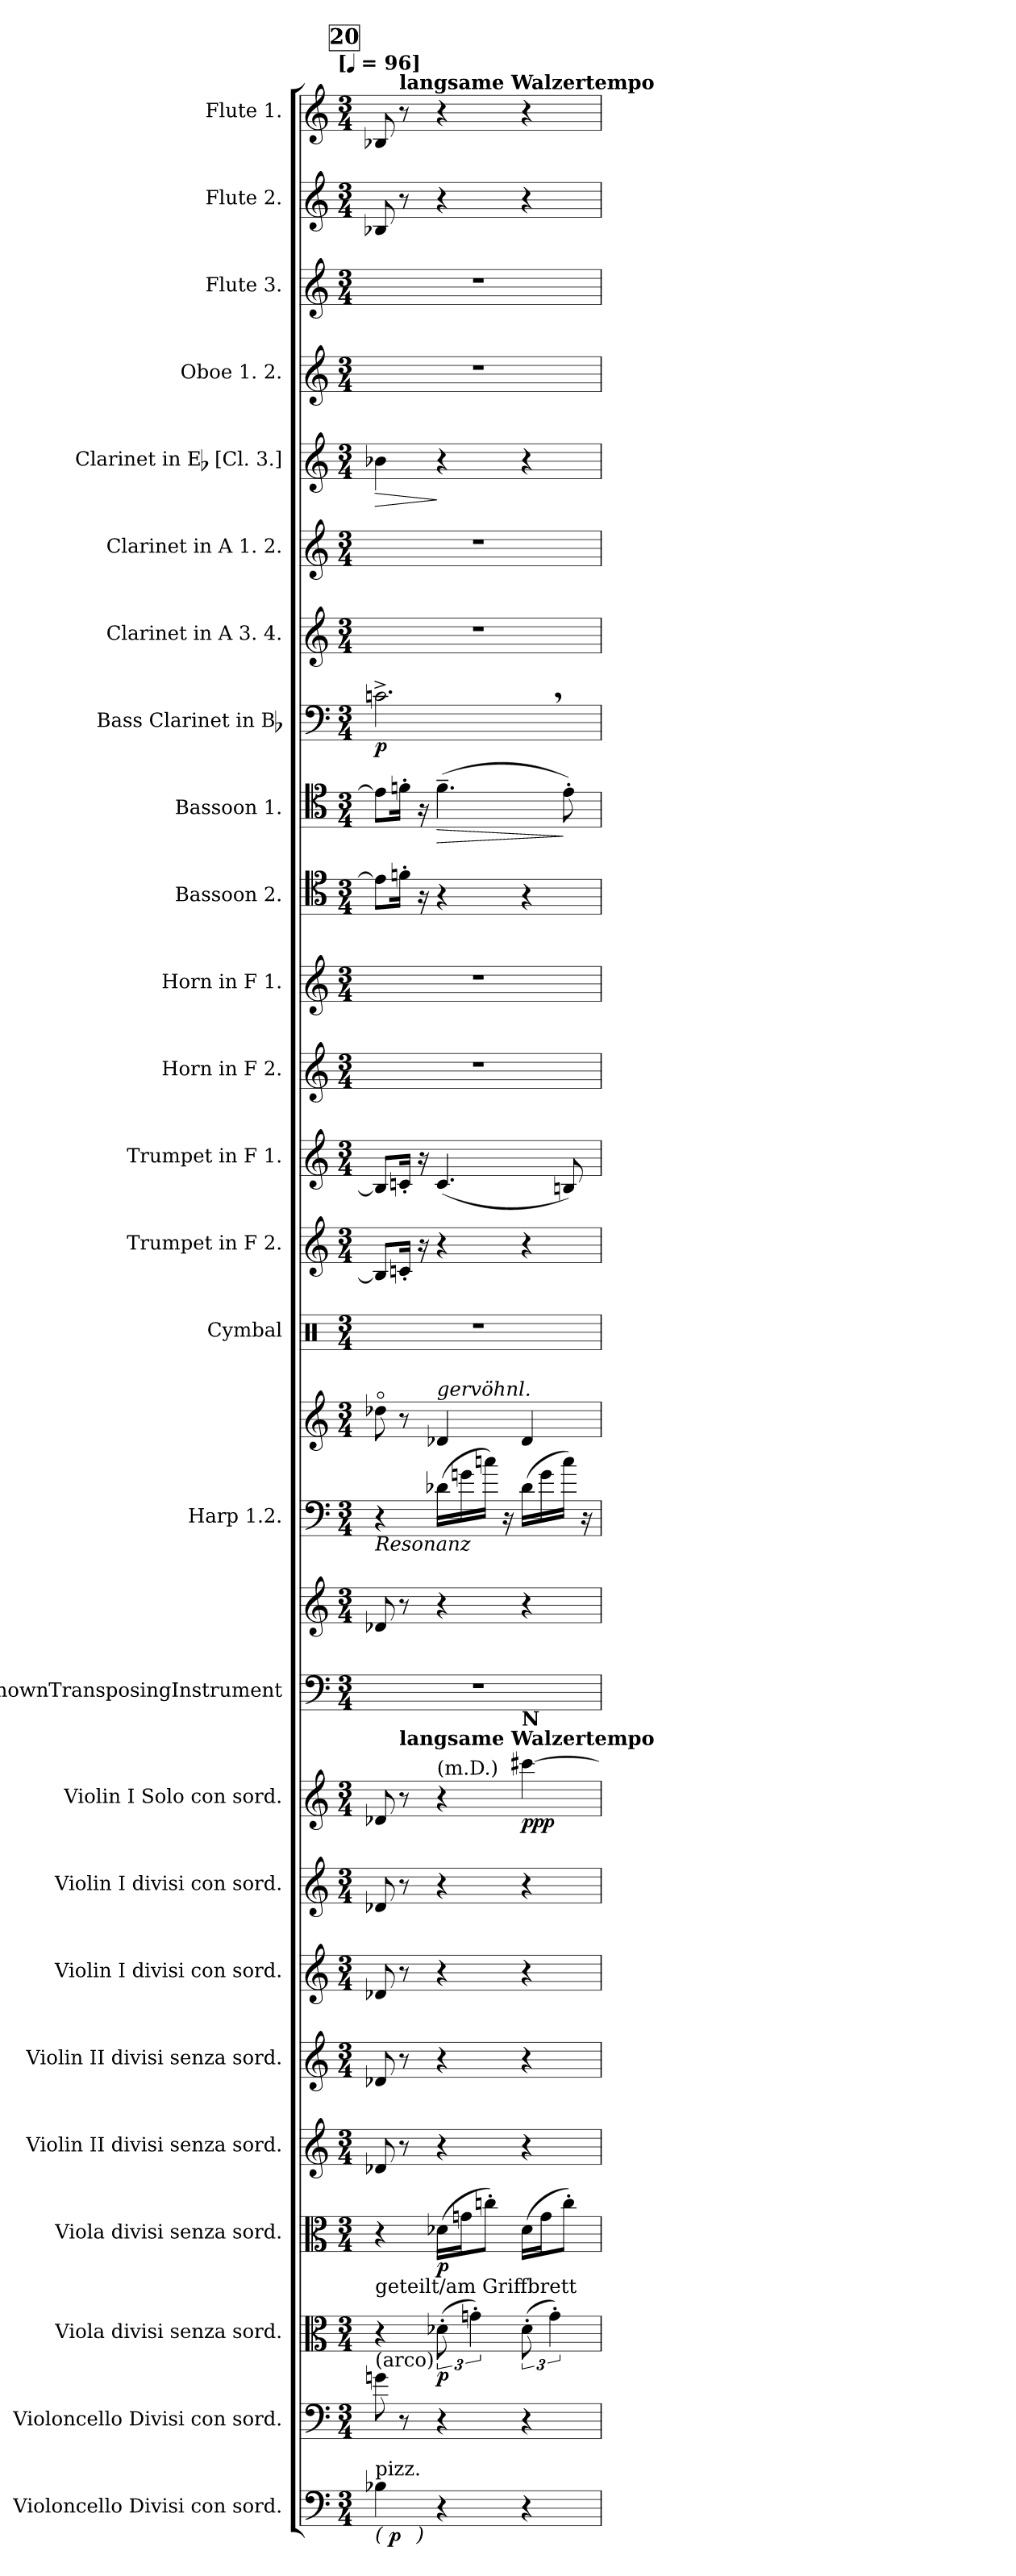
**kern	**dynam	**kern	**kern	**dynam	**kern	**dynam	**kern	**kern	**kern	**kern	**kern	**dynam	**kern	**kern	**kern	**kern	**kern	**kern	**kern	**kern	**kern	**kern	**kern	**dynam	**kern	**dynam	**kern	**kern	**kern	**dynam	**kern	**kern	**kern	**kern
*part26	*part26	*part25	*part24	*part24	*part23	*part23	*part22	*part21	*part20	*part19	*part18	*part18	*part17	*part17	*part16	*part16	*part15	*part14	*part13	*part12	*part11	*part10	*part9	*part9	*part8	*part8	*part7	*part6	*part5	*part5	*part4	*part3	*part2	*part1
*staff28	*staff28	*staff27	*staff26	*staff26	*staff25	*staff25	*staff24	*staff23	*staff22	*staff21	*staff20	*staff20	*staff19	*staff18	*staff17	*staff16	*staff15	*staff14	*staff13	*staff12	*staff11	*staff10	*staff9	*staff9	*staff8	*staff8	*staff7	*staff6	*staff5	*staff5	*staff4	*staff3	*staff2	*staff1
*I"Violoncello Divisi con sord.	*	*I"Violoncello Divisi con sord.	*I"Viola divisi senza sord.	*	*I"Viola divisi senza sord.	*	*I"Violin II divisi senza sord.	*I"Violin II divisi senza sord.	*I"Violin I divisi con sord.	*I"Violin I divisi con sord.	*I"Violin I Solo con sord.	*	*I"UnknownTransposingInstrument	*	*I"Harp 1.2.	*	*I"Cymbal	*I"Trumpet in F 2.	*I"Trumpet in F 1.	*I"Horn in F 2.	*I"Horn in F 1.	*I"Bassoon 2.	*I"Bassoon 1.	*	*I"Bass Clarinet in Bb	*	*I"Clarinet in A 3. 4.	*I"Clarinet in A 1. 2.	*I"Clarinet in Eb [Cl. 3.]	*	*I"Oboe 1. 2.	*I"Flute 3.	*I"Flute 2.	*I"Flute 1.
*I'Vc.	*	*I'Vc.	*I'Vla.	*	*I'Vla.	*	*I'Vln. II	*I'Vln. II	*I'Vln. I	*I'Vln. I	*I'Vln. I Solo	*	*I'Cel.	*	*I'Hp.	*	*I'Cym.	*	*	*	*	*I'Bsn. 2.	*I'Bsn. 1.	*	*I'B Cl.	*	*I'Cl. 3.4.	*I'Cl. 1.2.	*	*	*I'Ob. 1.2.	*I'Fl. 3.	*I'Fl. 2.	*I'Fl. 1.
*clefF4	*	*clefF4	*clefC3	*	*clefC3	*	*clefG2	*clefG2	*clefG2	*clefG2	*clefG2	*	*clefF4	*clefG2	*clefF4	*clefG2	*clefX	*clefG2	*clefG2	*clefG2	*clefG2	*clefC4	*clefC4	*	*clefF4	*	*clefG2	*clefG2	*clefG2	*	*clefG2	*clefG2	*clefG2	*clefG2
*	*	*	*	*	*	*	*	*	*	*	*	*	*	*	*	*	*	*ITrd-3c-5	*ITrd-3c-5	*ITrd4c7	*ITrd4c7	*	*	*	*ITrd1c2	*	*ITrd2c3	*ITrd2c3	*ITrd-2c-3	*	*	*	*	*
*k[]	*	*k[]	*k[]	*	*k[]	*	*k[]	*k[]	*k[]	*k[]	*k[]	*	*k[]	*k[]	*k[]	*k[]	*k[]	*	*	*k[b-]	*	*k[]	*k[]	*	*	*	*	*	*k[b-e-a-]	*	*k[]	*k[]	*k[]	*k[]
!!LO:TX:omd:t=[[quarter] = 96]
*M3/4	*	*M3/4	*M3/4	*	*M3/4	*	*M3/4	*M3/4	*M3/4	*M3/4	*M3/4	*	*M3/4	*M3/4	*M3/4	*M3/4	*M3/4	*M3/4	*M3/4	*M3/4	*M3/4	*M3/4	*M3/4	*	*M3/4	*	*M3/4	*M3/4	*M3/4	*	*M3/4	*M3/4	*M3/4	*M3/4
*MM96	*	*MM96	*MM96	*	*MM96	*	*MM96	*MM96	*MM96	*MM96	*MM96	*	*MM96	*MM96	*MM96	*MM96	*MM96	*MM96	*MM96	*MM96	*MM96	*MM96	*MM96	*	*MM96	*	*MM96	*MM96	*MM96	*	*MM96	*MM96	*MM96	*MM96
!!LO:REH:place=s1:t=20
=5	=5	=5	=5	=5	=5	=5	=5	=5	=5	=5	=5	=5	=5	=5	=5	=5	=5	=5	=5	=5	=5	=5	=5	=5	=5	=5	=5	=5	=5	=5	=5	=5	=5	=5
!	!	!	!	!	!	!	!	!	!	!	!	!	!	!	!LO:TX:b:i:t=Resonanz	!	!	!	!	!	!	!	!	!	!	!	!	!	!	!	!	!	!	!
!	!	!	!LO:TX:a:t=geteilt/am Griffbrett	!	!	!	!	!	!	!	!	!	!	!	!	!	!	!	!	!	!	!	!	!	!	!	!	!	!	!	!	!	!	!
!	!	!LO:TX:a:t=(arco)	!	!	!	!	!	!	!	!	!	!	!	!	!	!	!	!	!	!	!	!	!	!	!	!	!	!	!	!	!	!	!	!
!LO:TX:a:t=pizz.	!	!	!	!	!	!	!	!	!	!	!	!	!	!	!	!	!	!	!	!	!	!	!	!	!	!	!	!	!	!	!	!	!	!
!	!LO:DY:t=( %s )	!	!	!	!	!	!	!	!	!	!	!	!	!	!	!	!	!	!	!	!	!	!	!	!	!	!	!	!	!LO:HP:b	!	!	!	!
4B-X	p	8gn	4r	.	4r	.	8d-X	8d-X	8d-X	8d-X	8d-X	.	4%3r	8d-X	4r	8dd-Xo	4%3r	8eL]	8eL]	4%3r	4%3r	8eL]	8eL]	.	2.B-X^,	p	4%3r	4%3r	4dd-X	>	4%3r	4%3r	8B-X!	8B-X!
!	!	!	!	!	!	!	!	!	!	!	!	!	!	!	!	!	!	!	!	!	!	!	!	!	!	!	!	!	!	!	!	!	!	!LO:TX:a:B:t=langsame Walzertempo
!	!	!	!	!	!	!	!	!	!	!	!LO:TX:a:B:t=langsame Walzertempo	!	!	!	!	!	!	!	!	!	!	!	!	!	!	!	!	!	!	!	!	!	!	!
.	.	8r	.	.	.	.	8r	8r	8r	8r	8r	.	.	8r	.	8r	.	16fn'Jk	16fn'Jk	.	.	16fn'Jk	16fn'Jk	.	.	.	.	.	.	.	.	.	8r	8r
.	.	.	.	.	.	.	.	.	.	.	.	.	.	.	.	.	.	16r	16r	.	.	16r	16r	.	.	.	.	.	.	.	.	.	.	.
!	!	!	!	!	!	!	!	!	!	!	!	!	!	!	!	!LO:TX:a:i:t=gervöhnl.	!	!	!	!	!	!	!	!	!	!	!	!	!	!	!	!	!	!
!	!	!	!	!	!	!	!	!	!	!	!LO:TX:a:t=(m.D.)	!	!	!	!	!	!	!	!	!	!	!	!	!	!	!	!	!	!	!	!	!	!	!
!	!	!	!	!	!	!	!	!	!	!	!	!	!	!	!	!	!	!	!	!	!	!	!	!LO:HP:b	!	!	!	!	!	!	!	!	!	!
4r	.	4r	(12d-X'	p	(16d-XLL	p	4r	4r	4r	4r	4r	.	.	4r	(16d-X\LL	4d-X/	.	4r	(4.f	.	.	4r	(4.f~	>	.	.	.	.	4r	]	.	.	4r	4r
.	.	.	.	.	16gnJ	.	.	.	.	.	.	.	.	.	16gn\	.	.	.	.	.	.	.	.	.	.	.	.	.	.	.	.	.	.	.
.	.	.	6gn')	.	.	.	.	.	.	.	.	.	.	.	.	.	.	.	.	.	.	.	.	.	.	.	.	.	.	.	.	.	.	.
.	.	.	.	.	8ccn'J)	.	.	.	.	.	.	.	.	.	16ccn\JJ)	.	.	.	.	.	.	.	.	.	.	.	.	.	.	.	.	.	.	.
.	.	.	.	.	.	.	.	.	.	.	.	.	.	.	16r	.	.	.	.	.	.	.	.	.	.	.	.	.	.	.	.	.	.	.
!	!	!	!	!	!	!	!	!	!	!	!LO:TX:a:B:t=N	!	!	!	!	!	!	!	!	!	!	!	!	!	!	!	!	!	!	!	!	!	!	!
4r	.	4r	(12d-'	.	(16d-LL	.	4r	4r	4r	4r	[4ccc#X	ppp	.	4r	(16d-\LL	4d-/	.	4r	.	.	.	4r	.	.	.	.	.	.	4r	.	.	.	4r	4r
.	.	.	.	.	16gJ	.	.	.	.	.	.	.	.	.	16g\	.	.	.	.	.	.	.	.	.	.	.	.	.	.	.	.	.	.	.
.	.	.	6g')	.	.	.	.	.	.	.	.	.	.	.	.	.	.	.	.	.	.	.	.	.	.	.	.	.	.	.	.	.	.	.
.	.	.	.	.	8cc'J)	.	.	.	.	.	.	.	.	.	16cc\JJ)	.	.	.	8en)	.	.	.	8e')	]	.	.	.	.	.	.	.	.	.	.
.	.	.	.	.	.	.	.	.	.	.	.	.	.	.	16r	.	.	.	.	.	.	.	.	.	.	.	.	.	.	.	.	.	.	.
=	=	=	=	=	=	=	=	=	=	=	=	=	=	=	=	=	=	=	=	=	=	=	=	=	=	=	=	=	=	=	=	=	=	=
*-	*-	*-	*-	*-	*-	*-	*-	*-	*-	*-	*-	*-	*-	*-	*-	*-	*-	*-	*-	*-	*-	*-	*-	*-	*-	*-	*-	*-	*-	*-	*-	*-	*-	*-
